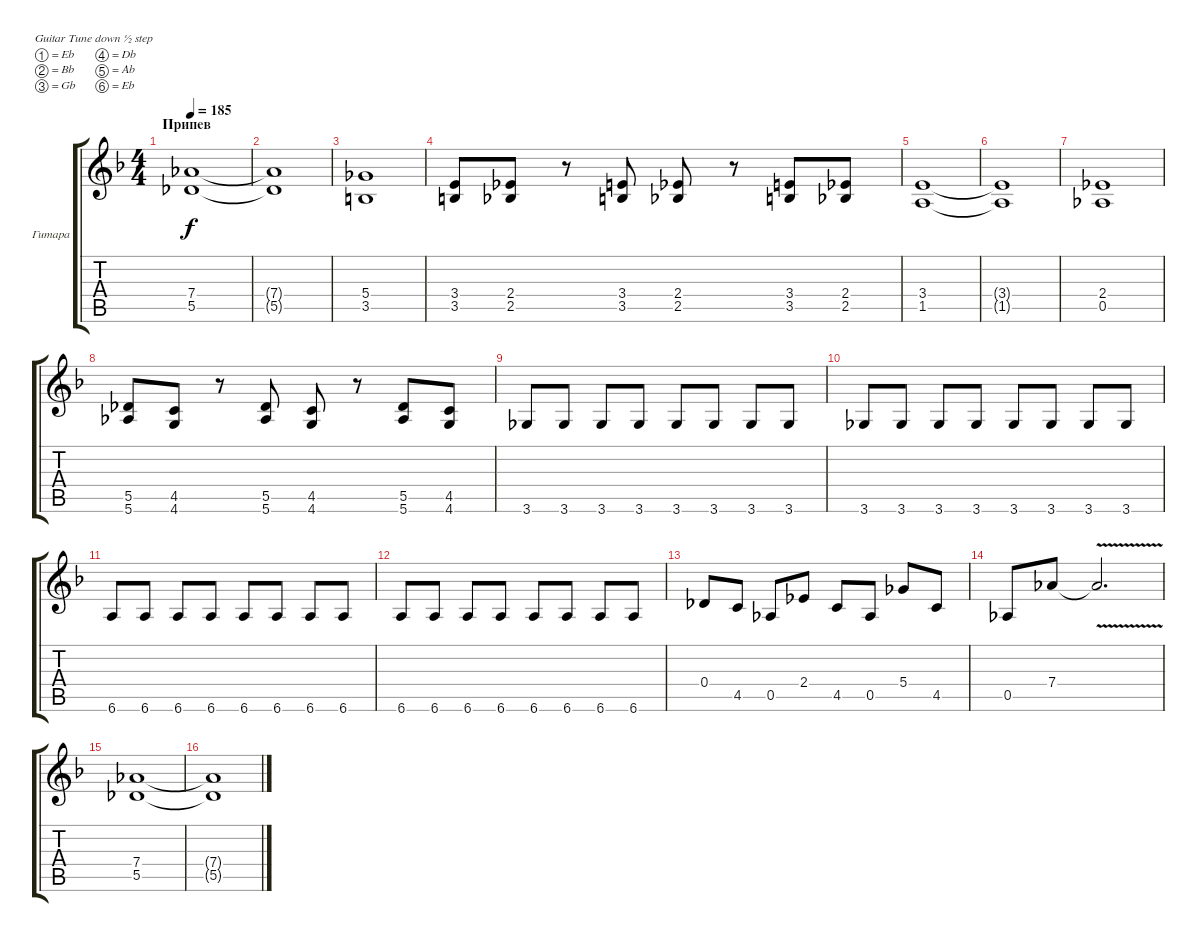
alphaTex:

\bracketExtendMode groupsimilarinstruments
\firstSystemTrackNameOrientation horizontal
\otherSystemsTrackNameOrientation horizontal
\track ("Владимир Холстинин" "Гитара") {instrument distortionguitar}
\staff {score tabs}
\tuning (Eb4 Bb3 Gb3 Db3 Ab2 Eb2)
\ts (4 4)
\section ("" "Припев")
\tempo 185
\clef g2
\ks dminor
(7.4 5.5).1{dy f} |
(7.4{t} 5.5{t}).1 |
(5.4 3.5).1 |
(3.4 3.5).8 (2.4 2.5).8 r.8 (3.4 3.5).8 (2.4 2.5).8 r.8 (3.4 3.5).8 (2.4 2.5).8 |
(3.4 1.5).1 |
(3.4{t} 1.5{t}).1 |
(2.4 0.5).1 |
(5.5 5.6).8 (4.5 4.6).8 r.8 (5.5 5.6).8 (4.5 4.6).8 r.8 (5.5 5.6).8 (4.5 4.6).8 |
3.6.8 3.6.8 3.6.8 3.6.8 3.6.8 3.6.8 3.6.8 3.6.8 |
3.6.8 3.6.8 3.6.8 3.6.8 3.6.8 3.6.8 3.6.8 3.6.8 |
6.6.8 6.6.8 6.6.8 6.6.8 6.6.8 6.6.8 6.6.8 6.6.8 |
6.6.8 6.6.8 6.6.8 6.6.8 6.6.8 6.6.8 6.6.8 6.6.8 |
0.4.8 4.5.8 0.5.8 2.4.8 4.5.8 0.5.8 5.4.8 4.5.8 |
0.5.8 7.4.8 7.4{v t}.2{d} |
(7.4 5.5).1 |
(7.4{t} 5.5{t}).1
